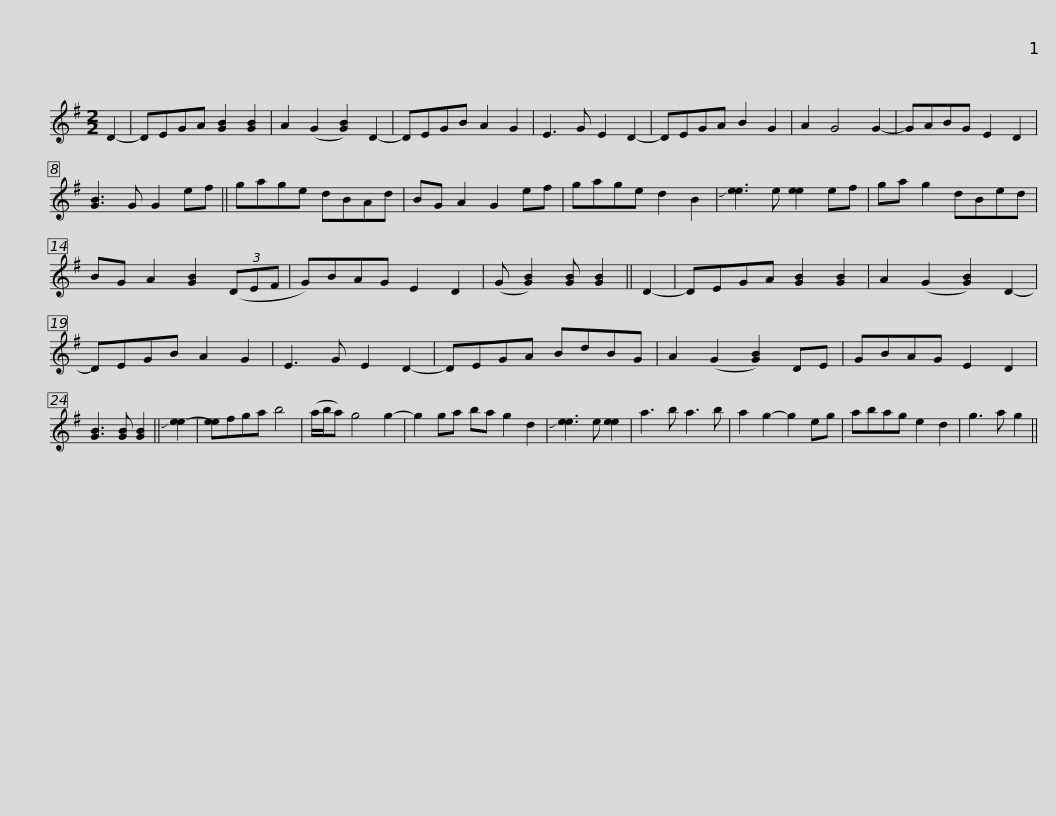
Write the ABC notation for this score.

X:1
L:1/8
M:2/2
I:linebreak $
K:G
V:1 treble
V:1
 D2- | DEGA [GB]2 [GB]2 | A2 (G2 [GB]2) D2- | DEGB A2 G2 | E3 G E2 D2- | %5
 DEGA B2 G2 | A2 G4 G2- | GABG E2 D2 |$ [GB]3 G G2 ef || gage dBAd | %10
 BG A2 G2 ef | gage d2 B2 | !slide![ee]3 e [ee]2 ef | ga g2 dBed |$ BG A2 [GB]2 (3(DEF | %15
 G)BAG E2 D2 | (G [GB]2) [GB] [GB]2 || D2- | DEGA [GB]2 [GB]2 | A2 (G2 [GB]2) D2- | %20
 DEGB A2 G2 | E3 G E2 D2- |$ DEGA BdBG | A2 (G2 [GB]2) DE | GBAG E2 D2 | %25
 [GB]3 [GB] [GB]2 || !slide![ee-]2 | [ee]fga b4 | (a/b/a) g4 g2- |$ g2 ga ba g2 d2 | %30
 !slide![ee]3 e [ee]2 | a3 b a3 b | a2 g2- g2 eg | abag e2 d2 | g3 a g2 || %35
